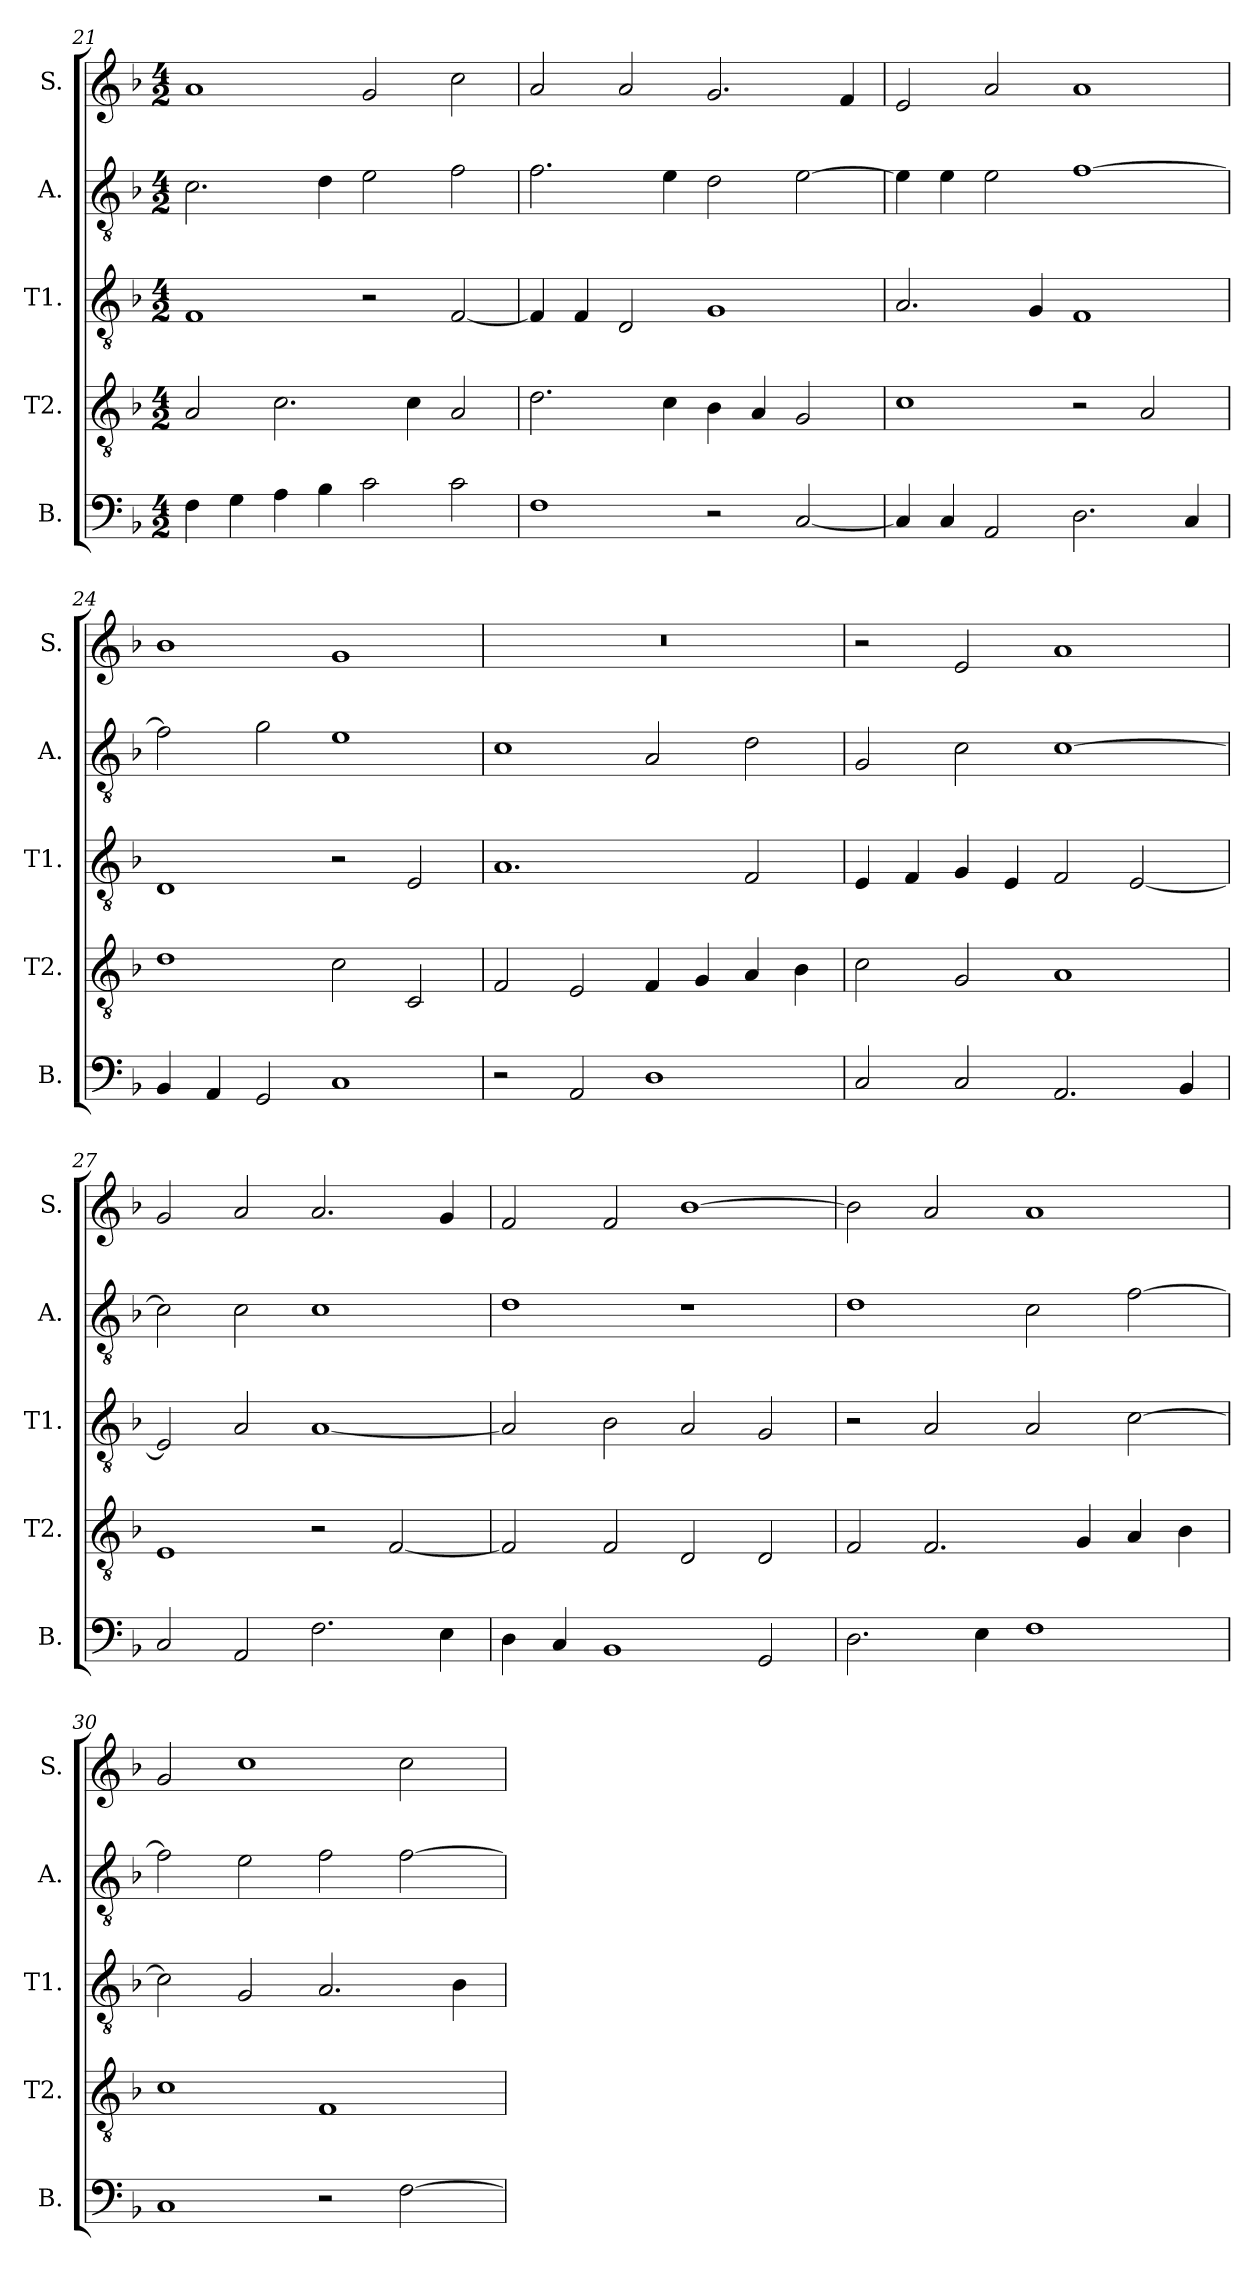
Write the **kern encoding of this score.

**kern	**kern	**kern	**kern	**kern
*part5	*part4	*part3	*part2	*part1
*staff5	*staff4	*staff3	*staff2	*staff1
*I"B.	*I"T2.	*I"T1.	*I"A.	*I"S.
*I'B.	*I'T2.	*I'T1.	*I'A.	*I'S.
*clefF4	*clefGv2	*clefGv2	*clefGv2	*clefG2
*k[b-]	*k[b-]	*k[b-]	*k[b-]	*k[b-]
*F:	*F:	*F:	*F:	*F:
*M4/2	*M4/2	*M4/2	*M4/2	*M4/2
=21	=21	=21	=21	=21
4F\	2A/	1F	2.c\	1a
4G\	.	.	.	.
4A\	2.c\	.	.	.
4B-\	.	.	4d\	.
2c\	.	2r	2e\	2g/
.	4c\	.	.	.
2c\	2A/	[2F/	2f\	2cc\
=22	=22	=22	=22	=22
1F	2.d\	4F/]	2.f\	2a/
.	.	4F/	.	.
.	.	2D/	.	2a/
.	4c\	.	4e\	.
2r	4B-\	1G	2d\	2.g/
.	4A/	.	.	.
[2C/	2G/	.	[2e\	.
.	.	.	.	4f/
!!LO:PB:g=z
=23	=23	=23	=23	=23
4C/]	1c	2.A/	4e\]	2e/
4C/	.	.	4e\	.
2AA/	.	.	2e\	2a/
.	.	4G/	.	.
2.D\	2r	1F	[1f	1a
.	2A/	.	.	.
4C/	.	.	.	.
=24	=24	=24	=24	=24
4BB-/	1d	1D	2f\]	1b-
4AA/	.	.	.	.
2GG/	.	.	2g\	.
1C	2c\	2r	1e	1g
.	2C/	2E/	.	.
=25	=25	=25	=25	=25
2r	2F/	1.A	1c	0r
2AA/	2E/	.	.	.
1D	4F/	.	2A/	.
.	4G/	.	.	.
.	4A/	2F/	2d\	.
.	4B-\	.	.	.
=26	=26	=26	=26	=26
2C/	2c\	4E/	2G/	2r
.	.	4F/	.	.
2C/	2G/	4G/	2c\	2e/
.	.	4E/	.	.
2.AA/	1A	2F/	[1c	1a
.	.	[2E/	.	.
4BB-/	.	.	.	.
!!LO:LB:g=z
=27	=27	=27	=27	=27
2C/	1E	2E/]	2c\]	2g/
2AA/	.	2A/	2c\	2a/
2.F\	2r	[1A	1c	2.a/
.	[2F/	.	.	.
4E\	.	.	.	4g/
=28	=28	=28	=28	=28
4D\	2F/]	2A/]	1d	2f/
4C/	.	.	.	.
1BB-	2F/	2B-\	.	2f/
.	2D/	2A/	1r	[1b-
2GG/	2D/	2G/	.	.
=29	=29	=29	=29	=29
2.D\	2F/	2r	1d	2b-\]
.	2.F/	2A/	.	2a/
4E\	.	.	.	.
1F	.	2A/	2c\	1a
.	4G/	.	.	.
.	4A/	[2c\	[2f\	.
.	4B-\	.	.	.
=30	=30	=30	=30	=30
1C	1c	2c\]	2f\]	2g/
.	.	2G/	2e\	1cc
2r	1F	2.A/	2f\	.
[2F\	.	.	[2f\	2cc\
.	.	4B-\	.	.
=	=	=	=	=
*-	*-	*-	*-	*-
